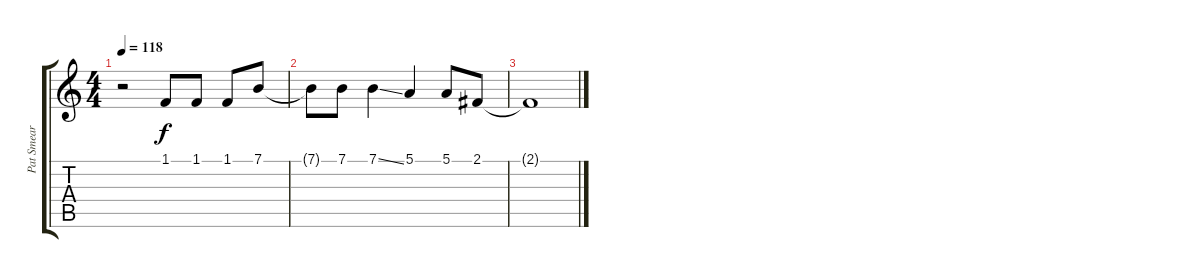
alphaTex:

\track ("Pat Smear (Voix)" "Pat Smear ") {instrument clarinet}
\staff {score tabs}
\tuning (E4 B3 G3 D3 A2 E2) {hide}
\ts (4 4)
\tempo 118
\clef g2
\ks c
r.2{dy f} 1.1.8 1.1.8 1.1.8 7.1.8 |
7.1{t}.8 7.1.8 7.1{ss}.4 5.1.4 5.1.8 2.1.8 |
2.1{t}.1
